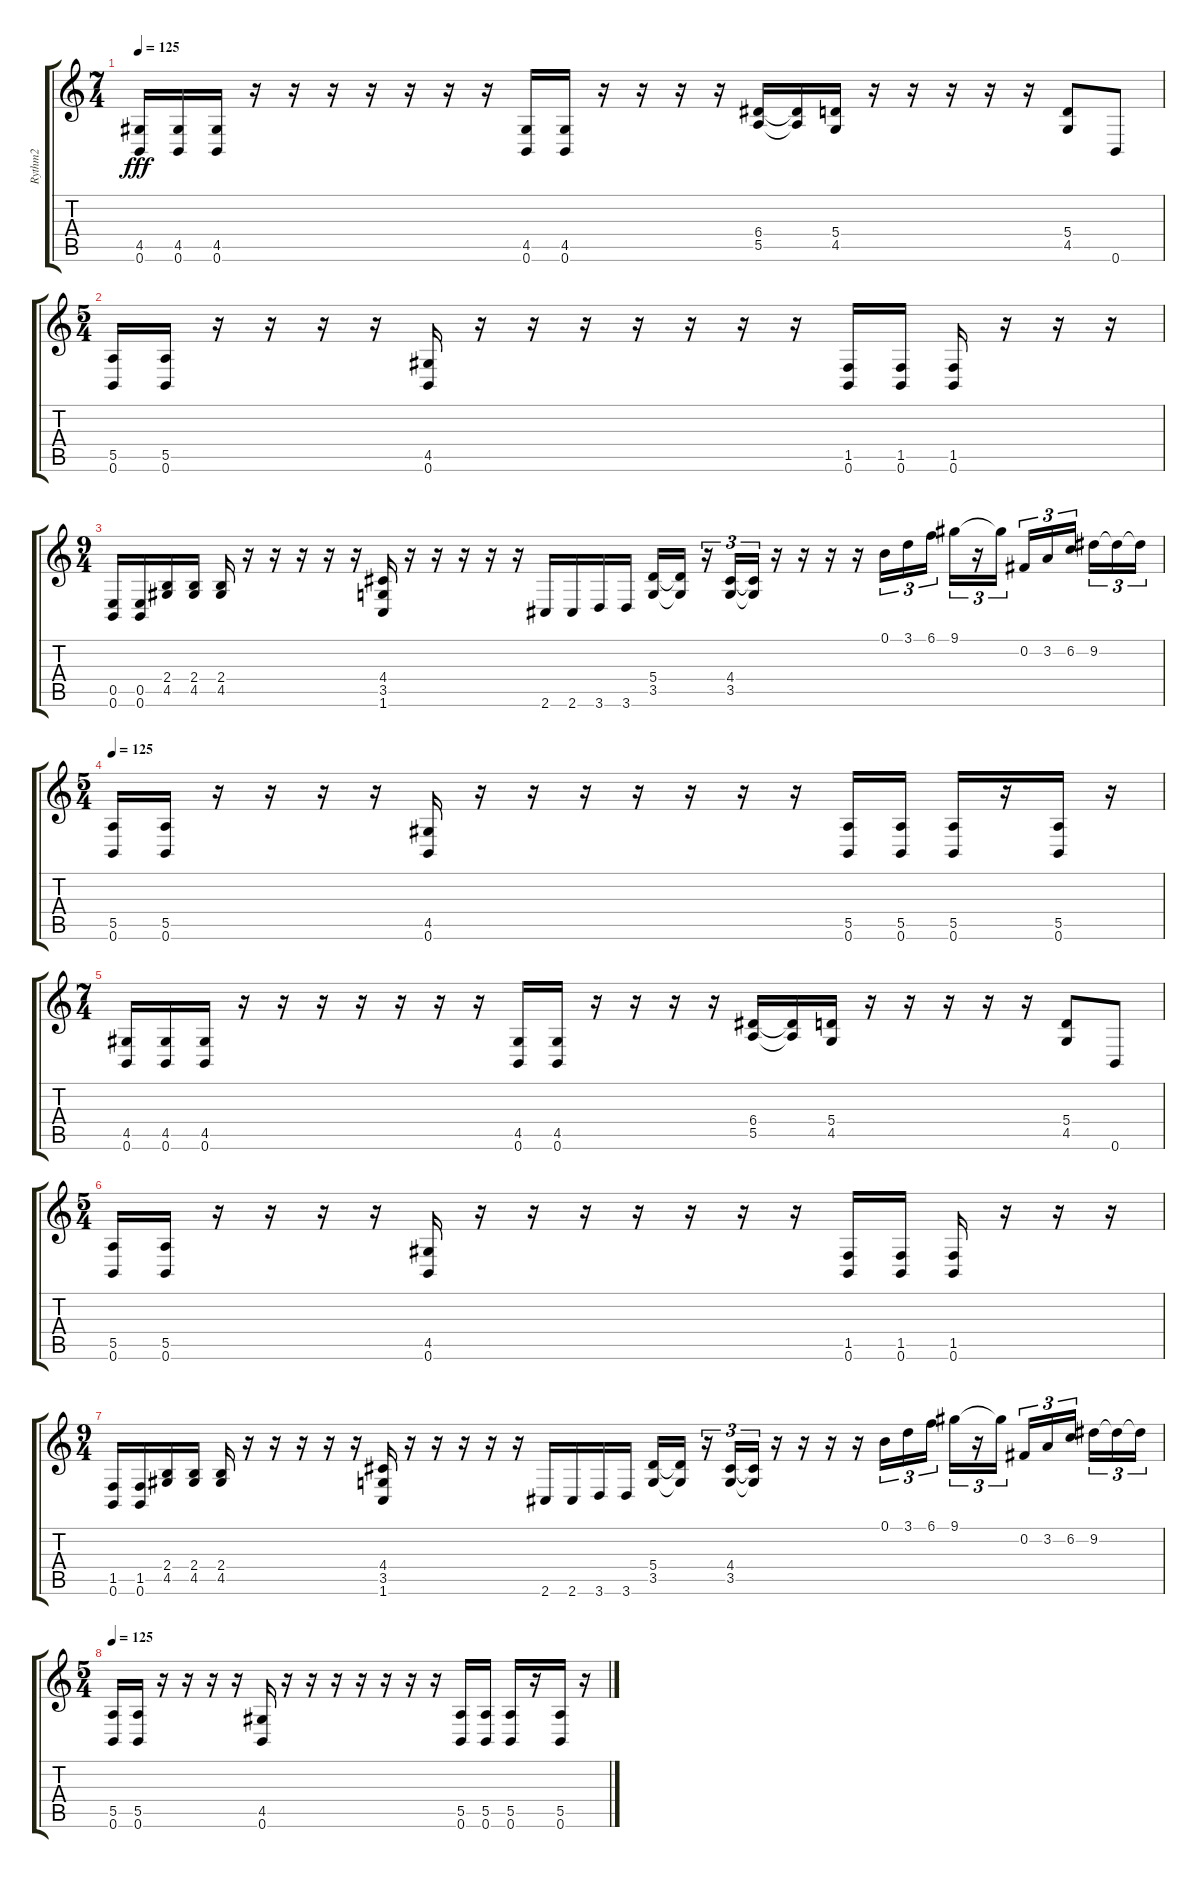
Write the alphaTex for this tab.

\track ("Rythm2" "Rythm2") {instrument distortionguitar}
\staff {score tabs}
\tuning (B3 Gb3 D3 A2 E2 B1) {hide}
\ts (7 4)
\tempo 125
\clef g2
\ks c
(4.5 0.6).16{dy fff} (4.5 0.6).16 (4.5 0.6).16 r.16 r.16 r.16 r.16 r.16 r.16 r.16 (4.5 0.6).16 (4.5 0.6).16 r.16 r.16 r.16 r.16 (6.4 5.5).16 (6.4{t} 5.5{t}).16 (5.4 4.5).16 r.16 r.16 r.16 r.16 r.16 (5.4 4.5).8 0.6.8 |
\ts (5 4)
(5.5 0.6).16 (5.5 0.6).16 r.16 r.16 r.16 r.16 (4.5 0.6).16 r.16 r.16 r.16 r.16 r.16 r.16 r.16 (1.5 0.6).16 (1.5 0.6).16 (1.5 0.6).16 r.16 r.16 r.16 |
\ts (9 4)
(0.5 0.6).16 (0.5 0.6).16 (2.4 4.5).16 (2.4 4.5).16 (2.4 4.5).16 r.16 r.16 r.16 r.16 r.16 (4.4 3.5 1.6).16 r.16 r.16 r.16 r.16 r.16 2.6.16 2.6.16 3.6.16 3.6.16 (5.4 3.5).16 (5.4{t} 3.5{t}).16 r.16{tu (3 2)} (4.4 3.5).16{tu (3 2)} (4.4{t} 3.5{t}).16{tu (3 2)} r.16 r.16 r.16 r.16 0.1.16{tu (3 2)} 3.1.16{tu (3 2)} 6.1.16{tu (3 2) beam splitsecondary} 9.1.16{tu (3 2)} r.16{tu (3 2)} 9.1{t}.16{tu (3 2) beam splitsecondary} 0.2.16{tu (3 2)} 3.2.16{tu (3 2)} 6.2.16{tu (3 2) beam splitsecondary} 9.2.16{tu (3 2)} 9.2{t}.16{tu (3 2)} 9.2{t}.16{tu (3 2)} |
\ts (5 4)
\tempo 125
(5.5 0.6).16 (5.5 0.6).16 r.16 r.16 r.16 r.16 (4.5 0.6).16 r.16 r.16 r.16 r.16 r.16 r.16 r.16 (5.5 0.6).16 (5.5 0.6).16 (5.5 0.6).16 r.16 (5.5 0.6).16 r.16 |
\ts (7 4)
(4.5 0.6).16 (4.5 0.6).16 (4.5 0.6).16 r.16 r.16 r.16 r.16 r.16 r.16 r.16 (4.5 0.6).16 (4.5 0.6).16 r.16 r.16 r.16 r.16 (6.4 5.5).16 (6.4{t} 5.5{t}).16 (5.4 4.5).16 r.16 r.16 r.16 r.16 r.16 (5.4 4.5).8 0.6.8 |
\ts (5 4)
(5.5 0.6).16 (5.5 0.6).16 r.16 r.16 r.16 r.16 (4.5 0.6).16 r.16 r.16 r.16 r.16 r.16 r.16 r.16 (1.5 0.6).16 (1.5 0.6).16 (1.5 0.6).16 r.16 r.16 r.16 |
\ts (9 4)
(1.5 0.6).16 (1.5 0.6).16 (2.4 4.5).16 (2.4 4.5).16 (2.4 4.5).16 r.16 r.16 r.16 r.16 r.16 (4.4 3.5 1.6).16 r.16 r.16 r.16 r.16 r.16 2.6.16 2.6.16 3.6.16 3.6.16 (5.4 3.5).16 (5.4{t} 3.5{t}).16 r.16{tu (3 2)} (4.4 3.5).16{tu (3 2)} (4.4{t} 3.5{t}).16{tu (3 2)} r.16 r.16 r.16 r.16 0.1.16{tu (3 2)} 3.1.16{tu (3 2)} 6.1.16{tu (3 2) beam splitsecondary} 9.1.16{tu (3 2)} r.16{tu (3 2)} 9.1{t}.16{tu (3 2) beam splitsecondary} 0.2.16{tu (3 2)} 3.2.16{tu (3 2)} 6.2.16{tu (3 2) beam splitsecondary} 9.2.16{tu (3 2)} 9.2{t}.16{tu (3 2)} 9.2{t}.16{tu (3 2)} |
\ts (5 4)
\tempo 125
(5.5 0.6).16 (5.5 0.6).16 r.16 r.16 r.16 r.16 (4.5 0.6).16 r.16 r.16 r.16 r.16 r.16 r.16 r.16 (5.5 0.6).16 (5.5 0.6).16 (5.5 0.6).16 r.16 (5.5 0.6).16 r.16
